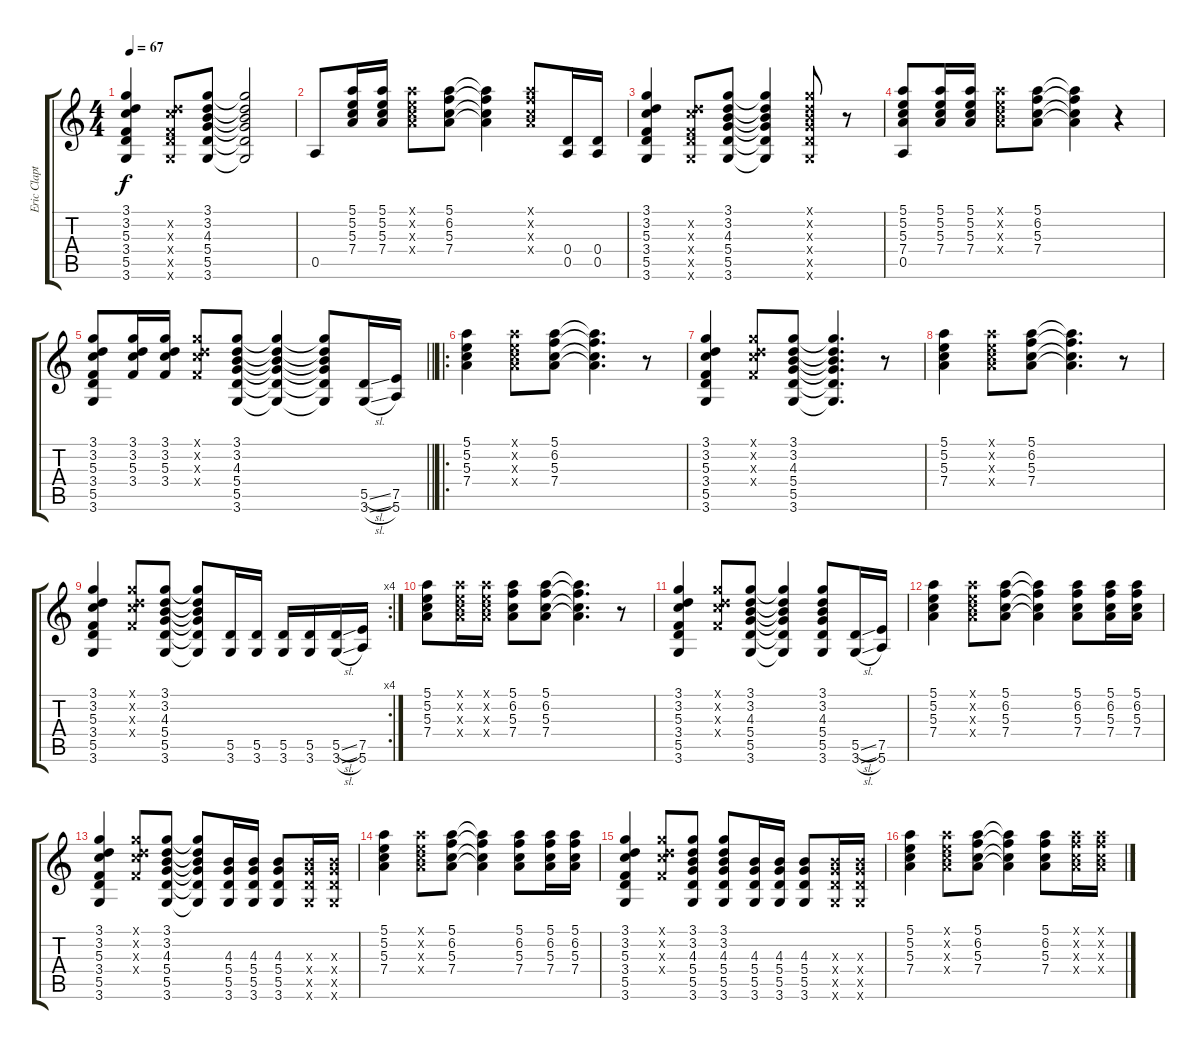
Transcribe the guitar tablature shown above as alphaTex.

\track ("Eric Clapton" "Eric Clapt") {instrument acousticguitarsteel}
\staff {score tabs}
\tuning (E4 B3 G3 D3 A2 E2) {hide}
\ts (4 4)
\tempo 67
\clef g2
\ks c
(3.1 3.2 5.3 3.4 5.5 3.6).4{dy f} (3.2{x} 5.3{x} 3.4{x} 5.5{x} 3.6{x}).8 (3.1 3.2 4.3 5.4 5.5 3.6).8 (3.1{t} 3.2{t} 4.3{t} 5.4{t} 5.5{t} 3.6{t}).2 |
0.5.8 (5.1 5.2 5.3 7.4).16 (5.1 5.2 5.3 7.4).16 (5.1{x} 5.2{x} 5.3{x} 7.4{x}).8 (5.1 6.2 5.3 7.4).8 (5.1{t} 6.2{t} 5.3{t} 7.4{t}).4 (5.1{x} 6.2{x} 5.3{x} 7.4{x}).8 (0.4 0.5).16 (0.4 0.5).16 |
(3.1 3.2 5.3 3.4 5.5 3.6).4 (3.2{x} 5.3{x} 3.4{x} 5.5{x} 3.6{x}).8 (3.1 3.2 4.3 5.4 5.5 3.6).8 (3.1{t} 3.2{t} 4.3{t} 5.4{t} 5.5{t} 3.6{t}).4 (3.1{x} 3.2{x} 4.3{x} 5.4{x} 5.5{x} 3.6{x}).8 r.8 |
(5.1 5.2 5.3 7.4 0.5).8 (5.1 5.2 5.3 7.4).16 (5.1 5.2 5.3 7.4).16 (5.1{x} 5.2{x} 5.3{x} 7.4{x}).8 (5.1 6.2 5.3 7.4).8 (5.1{t} 6.2{t} 5.3{t} 7.4{t}).4 r.4 |
\barLineRight lightlight
(3.1 3.2 5.3 3.4 5.5 3.6).8 (3.1 3.2 5.3 3.4).16 (3.1 3.2 5.3 3.4).16 (3.1{x} 3.2{x} 5.3{x} 3.4{x}).8 (3.1 3.2 4.3 5.4 5.5 3.6).8 (3.1{t} 3.2{t} 4.3{t} 5.4{t} 5.5{t} 3.6{t}).4 (3.1{t} 3.2{t} 4.3{t} 5.4{t} 5.5{t} 3.6{t}).8 (5.5{sl} 3.6{sl}).16 (7.5 5.6).16 |
\ro
(5.1 5.2 5.3 7.4).4 (5.1{x} 5.2{x} 5.3{x} 7.4{x}).8 (5.1 6.2 5.3 7.4).8 (5.1{t} 6.2{t} 5.3{t} 7.4{t}).4{d} r.8 |
(3.1 3.2 5.3 3.4 5.5 3.6).4 (3.1{x} 3.2{x} 5.3{x} 3.4{x}).8 (3.1 3.2 4.3 5.4 5.5 3.6).8 (3.1{t} 3.2{t} 4.3{t} 5.4{t} 5.5{t} 3.6{t}).4{d} r.8 |
(5.1 5.2 5.3 7.4).4 (5.1{x} 5.2{x} 5.3{x} 7.4{x}).8 (5.1 6.2 5.3 7.4).8 (5.1{t} 6.2{t} 5.3{t} 7.4{t}).4{d} r.8 |
\rc 4
(3.1 3.2 5.3 3.4 5.5 3.6).4 (3.1{x} 3.2{x} 5.3{x} 3.4{x}).8 (3.1 3.2 4.3 5.4 5.5 3.6).8 (3.1{t} 3.2{t} 4.3{t} 5.4{t} 5.5{t} 3.6{t}).8 (5.5 3.6).16 (5.5 3.6).16 (5.5 3.6).16 (5.5 3.6).16 (5.5{sl} 3.6{sl}).16 (7.5 5.6).16 |
(5.1 5.2 5.3 7.4).8 (5.1{x} 5.2{x} 5.3{x} 7.4{x}).16 (5.1{x} 5.2{x} 5.3{x} 7.4{x}).16 (5.1 6.2 5.3 7.4).8 (5.1 6.2 5.3 7.4).8 (5.1{t} 6.2{t} 5.3{t} 7.4{t}).4{d} r.8 |
(3.1 3.2 5.3 3.4 5.5 3.6).4 (3.1{x} 3.2{x} 5.3{x} 3.4{x}).8 (3.1 3.2 4.3 5.4 5.5 3.6).8 (3.1{t} 3.2{t} 4.3{t} 5.4{t} 5.5{t} 3.6{t}).4 (3.1 3.2 4.3 5.4 5.5 3.6).8 (5.5{sl} 3.6{sl}).16 (7.5 5.6).16 |
(5.1 5.2 5.3 7.4).4 (5.1{x} 5.2{x} 5.3{x} 7.4{x}).8 (5.1 6.2 5.3 7.4).8 (5.1{t} 6.2{t} 5.3{t} 7.4{t}).4 (5.1 6.2 5.3 7.4).8 (5.1 6.2 5.3 7.4).16 (5.1 6.2 5.3 7.4).16 |
(3.1 3.2 5.3 3.4 5.5 3.6).4 (3.1{x} 3.2{x} 5.3{x} 3.4{x}).8 (3.1 3.2 4.3 5.4 5.5 3.6).8 (3.1{t} 3.2{t} 4.3{t} 5.4{t} 5.5{t} 3.6{t}).8 (4.3 5.4 5.5 3.6).16 (4.3 5.4 5.5 3.6).16 (4.3 5.4 5.5 3.6).8 (4.3{x} 5.4{x} 5.5{x} 3.6{x}).16 (4.3{x} 5.4{x} 5.5{x} 3.6{x}).16 |
(5.1 5.2 5.3 7.4).4 (5.1{x} 5.2{x} 5.3{x} 7.4{x}).8 (5.1 6.2 5.3 7.4).8 (5.1{t} 6.2{t} 5.3{t} 7.4{t}).4 (5.1 6.2 5.3 7.4).8 (5.1 6.2 5.3 7.4).16 (5.1 6.2 5.3 7.4).16 |
(3.1 3.2 5.3 3.4 5.5 3.6).4 (3.1{x} 3.2{x} 5.3{x} 3.4{x}).8 (3.1 3.2 4.3 5.4 5.5 3.6).8 (3.1 3.2 4.3 5.4 5.5 3.6).8 (4.3 5.4 5.5 3.6).16 (4.3 5.4 5.5 3.6).16 (4.3 5.4 5.5 3.6).8 (4.3{x} 5.4{x} 5.5{x} 3.6{x}).16 (4.3{x} 5.4{x} 5.5{x} 3.6{x}).16 |
(5.1 5.2 5.3 7.4).4 (5.1{x} 5.2{x} 5.3{x} 7.4{x}).8 (5.1 6.2 5.3 7.4).8 (5.1{t} 6.2{t} 5.3{t} 7.4{t}).4 (5.1 6.2 5.3 7.4).8 (5.1{x} 6.2{x} 5.3{x} 7.4{x}).16 (5.1{x} 6.2{x} 5.3{x} 7.4{x}).16
